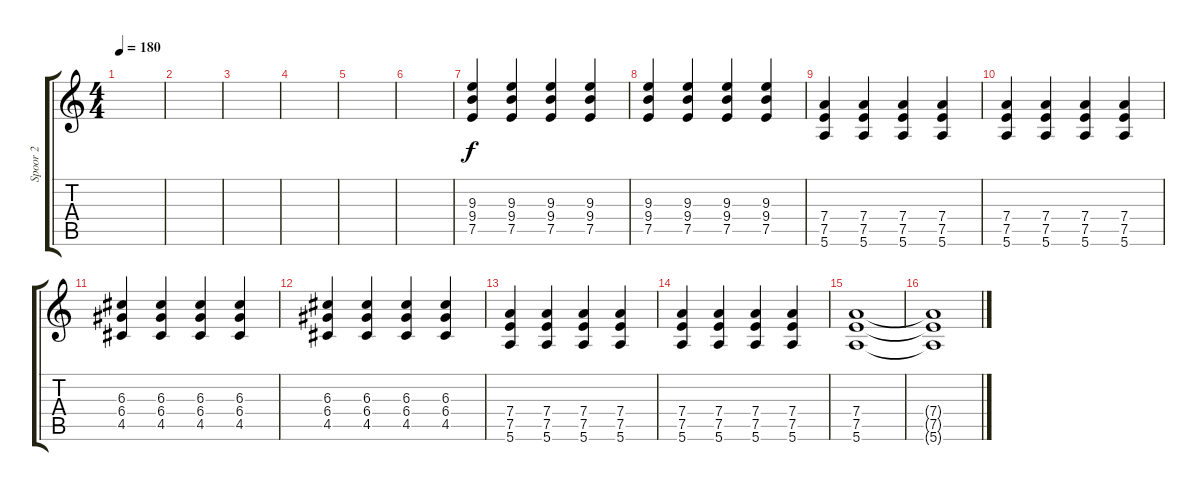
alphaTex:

\track ("Spoor 2" "Spoor 2") {instrument overdrivenguitar}
\staff {score tabs}
\tuning (E4 B3 G3 D3 A2 E2) {hide}
\ts (4 4)
\tempo 180
\clef g2
\ks c
|
|
|
|
|
|
(9.3 9.4 7.5).4 (9.3 9.4 7.5).4 (9.3 9.4 7.5).4 (9.3 9.4 7.5).4 |
(9.3 9.4 7.5).4 (9.3 9.4 7.5).4 (9.3 9.4 7.5).4 (9.3 9.4 7.5).4 |
(7.4 7.5 5.6).4 (7.4 7.5 5.6).4 (7.4 7.5 5.6).4 (7.4 7.5 5.6).4 |
(7.4 7.5 5.6).4 (7.4 7.5 5.6).4 (7.4 7.5 5.6).4 (7.4 7.5 5.6).4 |
(6.3 6.4 4.5).4 (6.3 6.4 4.5).4 (6.3 6.4 4.5).4 (6.3 6.4 4.5).4 |
(6.3 6.4 4.5).4 (6.3 6.4 4.5).4 (6.3 6.4 4.5).4 (6.3 6.4 4.5).4 |
(7.4 7.5 5.6).4 (7.4 7.5 5.6).4 (7.4 7.5 5.6).4 (7.4 7.5 5.6).4 |
(7.4 7.5 5.6).4 (7.4 7.5 5.6).4 (7.4 7.5 5.6).4 (7.4 7.5 5.6).4 |
(7.4 7.5 5.6).1 |
(7.4{t} 7.5{t} 5.6{t}).1
